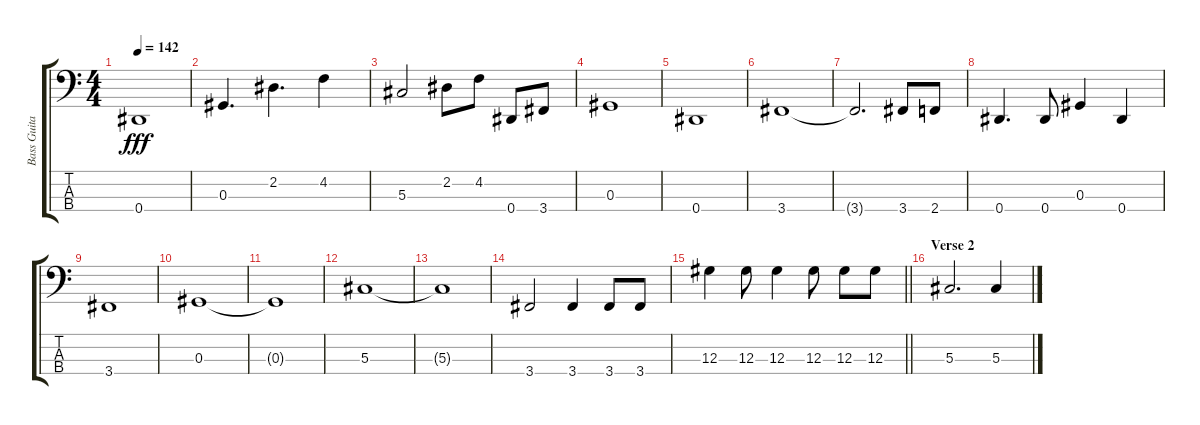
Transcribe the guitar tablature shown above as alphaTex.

\track ("Bass Guitar" "Bass Guita") {instrument electricbassfinger}
\staff {score tabs}
\tuning (Gb2 Db2 Ab1 Eb1) {hide}
\ts (4 4)
\tempo 142
\clef f4
\ks c
0.4.1{dy fff} |
0.3.4{d} 2.2.4{d} 4.2.4 |
5.3.2 2.2.8 4.2.8 0.4.8 3.4.8 |
0.3.1 |
0.4.1 |
3.4.1 |
3.4{t}.2{d} 3.4.8 2.4.8 |
0.4.4{d} 0.4.8 0.3.4 0.4.4 |
3.4.1 |
0.3.1 |
0.3{t}.1 |
5.3.1 |
5.3{t}.1 |
3.4.2 3.4.4 3.4.8 3.4.8 |
\barLineRight lightlight
12.3.4 12.3.8 12.3.4 12.3.8 12.3.8 12.3.8 |
\section ("" "Verse 2")
5.3.2{d} 5.3.4
